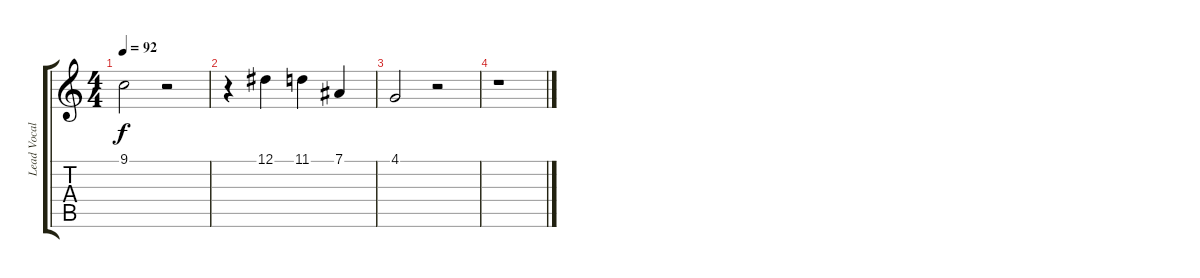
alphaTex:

\track ("Lead Vocals" "Lead Vocal") {instrument lead6voice}
\staff {score tabs}
\tuning (Eb4 Bb3 Gb3 Db3 Ab2 Eb2) {hide}
\ts (4 4)
\tempo 92
\clef g2
\ks c
9.1.2{dy f} r.2 |
r.4 12.1.4 11.1.4 7.1.4 |
4.1.2 r.2 |
r.1
